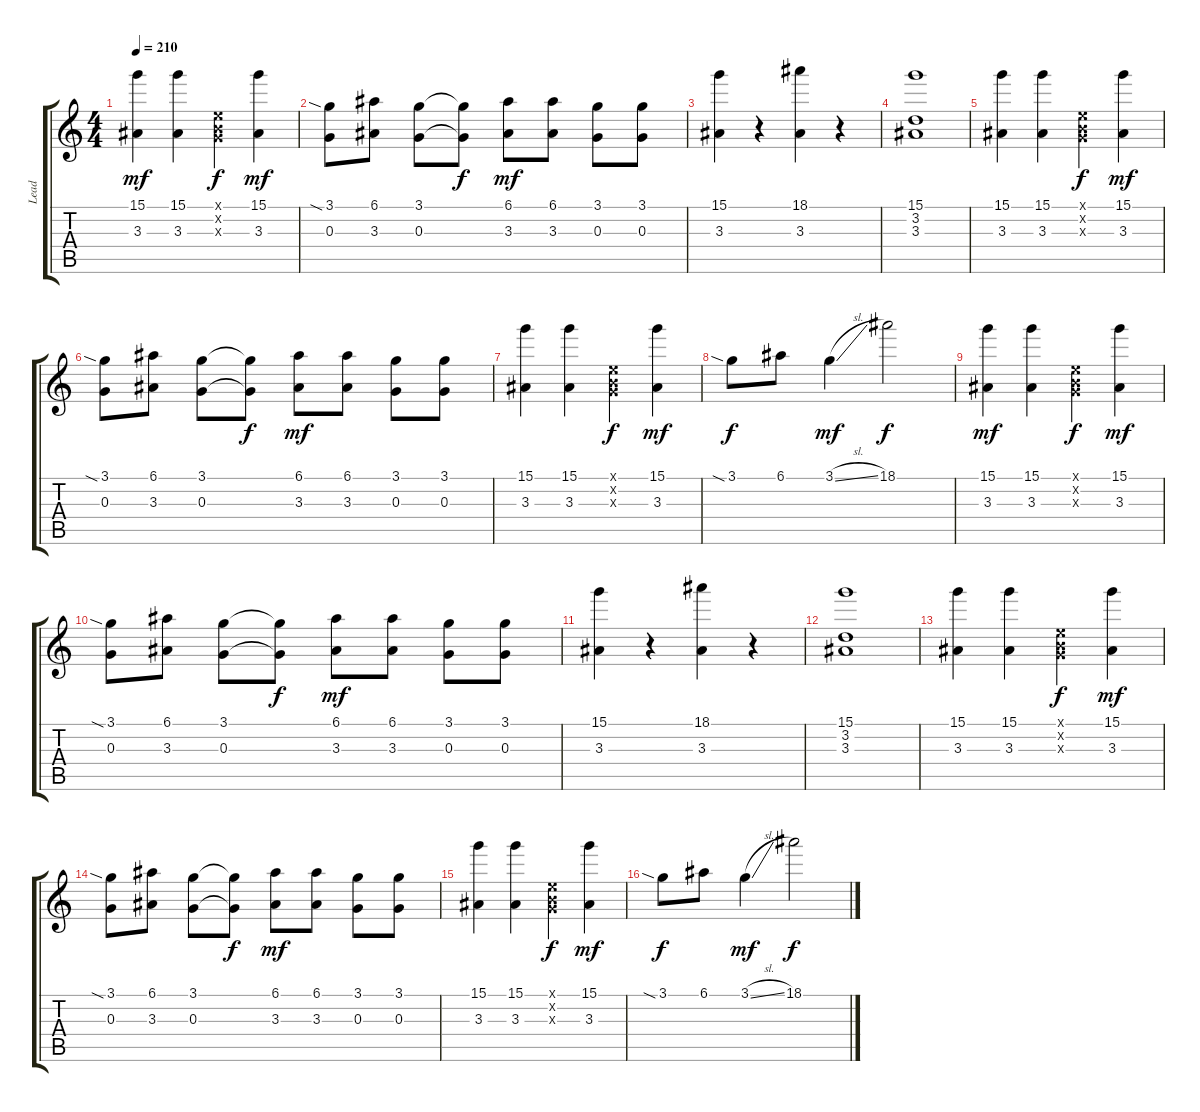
\track ("Lead" "Lead") {instrument overdrivenguitar}
\staff {score tabs}
\tuning (E4 B3 G3 D3 A2 E2) {hide}
\ts (4 4)
\tempo 210
\clef g2
\ks c
(15.1 3.3).4{dy mf} (15.1 3.3).4 (0.1{x} 0.2{x} 0.3{x}).4{dy f} (15.1 3.3).4{dy mf} |
(3.1{sia} 0.3).8 (6.1 3.3).8 (3.1 0.3).8 (3.1{t} 0.3{t}).8{dy f} (6.1 3.3).8{dy mf} (6.1 3.3).8 (3.1 0.3).8 (3.1 0.3).8 |
(15.1 3.3).4 r.4 (18.1 3.3).4 r.4 |
(15.1 3.2 3.3).1 |
(15.1 3.3).4 (15.1 3.3).4 (0.1{x} 0.2{x} 0.3{x}).4{dy f} (15.1 3.3).4{dy mf} |
(3.1{sia} 0.3).8 (6.1 3.3).8 (3.1 0.3).8 (3.1{t} 0.3{t}).8{dy f} (6.1 3.3).8{dy mf} (6.1 3.3).8 (3.1 0.3).8 (3.1 0.3).8 |
(15.1 3.3).4 (15.1 3.3).4 (0.1{x} 0.2{x} 0.3{x}).4{dy f} (15.1 3.3).4{dy mf} |
3.1{sia}.8{dy f} 6.1.8 3.1{sl}.4{dy mf} 18.1.2{dy f} |
(15.1 3.3).4{dy mf} (15.1 3.3).4 (0.1{x} 0.2{x} 0.3{x}).4{dy f} (15.1 3.3).4{dy mf} |
(3.1{sia} 0.3).8 (6.1 3.3).8 (3.1 0.3).8 (3.1{t} 0.3{t}).8{dy f} (6.1 3.3).8{dy mf} (6.1 3.3).8 (3.1 0.3).8 (3.1 0.3).8 |
(15.1 3.3).4 r.4 (18.1 3.3).4 r.4 |
(15.1 3.2 3.3).1 |
(15.1 3.3).4 (15.1 3.3).4 (0.1{x} 0.2{x} 0.3{x}).4{dy f} (15.1 3.3).4{dy mf} |
(3.1{sia} 0.3).8 (6.1 3.3).8 (3.1 0.3).8 (3.1{t} 0.3{t}).8{dy f} (6.1 3.3).8{dy mf} (6.1 3.3).8 (3.1 0.3).8 (3.1 0.3).8 |
(15.1 3.3).4 (15.1 3.3).4 (0.1{x} 0.2{x} 0.3{x}).4{dy f} (15.1 3.3).4{dy mf} |
3.1{sia}.8{dy f} 6.1.8 3.1{sl}.4{dy mf} 18.1.2{dy f}
